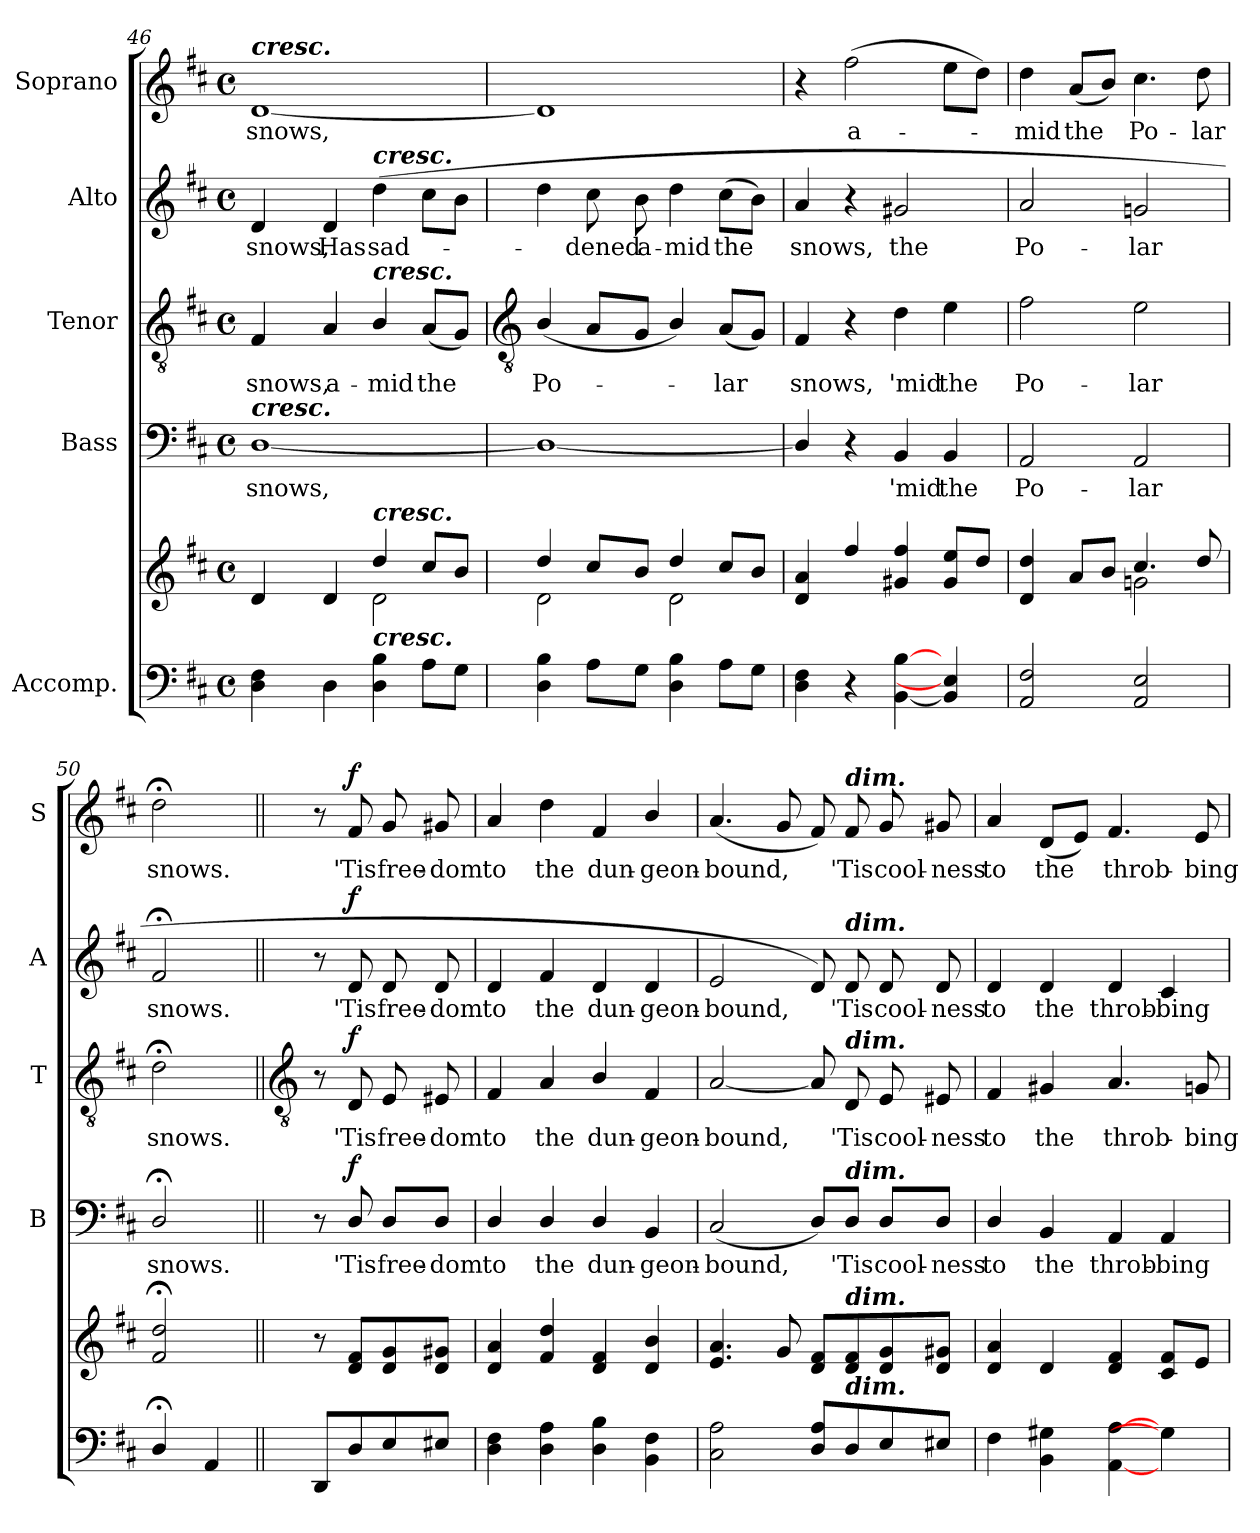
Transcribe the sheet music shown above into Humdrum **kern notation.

**kern	**kern	**dynam	**kern	**text	**dynam	**kern	**text	**dynam	**kern	**text	**dynam	**kern	**text	**dynam
*part5	*part5	*part5	*part4	*part4	*part4	*part3	*part3	*part3	*part2	*part2	*part2	*part1	*part1	*part1
*staff6	*staff5	*staff5/6	*staff4	*staff4	*staff4	*staff3	*staff3	*staff3	*staff2	*staff2	*staff2	*staff1	*staff1	*staff1
*I"Accomp.	*	*	*I"Bass	*	*	*I"Tenor	*	*	*I"Alto	*	*	*I"Soprano	*	*
*	*	*	*I'B	*	*	*I'T	*	*	*I'A	*	*	*I'S	*	*
*clefF4	*clefG2	*	*clefF4	*	*	*clefGv2	*	*	*clefG2	*	*	*clefG2	*	*
*k[f#c#]	*k[f#c#]	*	*k[f#c#]	*	*	*k[f#c#]	*	*	*k[f#c#]	*	*	*k[f#c#]	*	*
*D:	*D:	*	*D:	*	*	*D:	*	*	*D:	*	*	*D:	*	*
*M4/4	*M4/4	*	*M4/4	*	*	*M4/4	*	*	*M4/4	*	*	*M4/4	*	*
*met(c)	*met(c)	*	*met(c)	*	*	*met(c)	*	*	*met(c)	*	*	*met(c)	*	*
=46	=46	=46	=46	=46	=46	=46	=46	=46	=46	=46	=46	=46	=46	=46
*	*^	*	*	*	*	*	*	*	*	*	*	*	*	*
!	!	!	!	!	!	!	!	!	!	!	!	!	!LO:TX:a:Bi:t=cresc.	!	!
!	!	!	!	!LO:TX:a:Bi:t=cresc.	!	!	!	!	!	!	!	!	!	!	!
!	!	!	!	!	!LO:LY:b	!	!	!LO:LY:b	!	!	!LO:LY:b	!	!	!LO:LY:b	!
4D 4F#	4d	2ryy	.	[1D/	snows,	.	4F#	snows,	.	4d	snows,	.	[1d	snows,	.
!	!	!	!	!	!	!	!	!LO:LY:b	!	!	!LO:LY:b	!	!	!	!
4D	4d	.	.	.	.	.	4A	a-	.	4d	Has	.	.	.	.
!	!	!	!	!	!	!	!	!	!	!LO:TX:a:Bi:t=cresc.	!	!	!	!	!
!	!	!	!	!	!	!	!LO:TX:a:Bi:t=cresc.	!	!	!	!	!	!	!	!
!	!LO:TX:a:Bi:t=cresc.	!	!	!	!	!	!	!	!	!	!	!	!	!	!
!LO:TX:a:Bi:t=cresc.	!	!	!	!	!	!	!	!	!	!	!	!	!	!	!
!	!	!	!	!	!	!	!	!LO:LY:b	!	!	!LO:LY:b	!	!	!	!
4D\ 4B\	4dd/	2d\	.	.	.	.	4B/	-mid	.	(<4dd	sad-	.	.	.	.
!	!	!	!	!	!	!	!	!LO:LY:b	!	!	!	!	!	!	!
8AL	8cc#/L	.	.	.	.	.	(<8AL	the	.	8cc#L	.	.	.	.	.
8GJ	8b/J	.	.	.	.	.	8GJ)	.	.	8bJ	.	.	.	.	.
!!LO:LB:g=z
=47	=47	=47	=47	=47	=47	=47	=47	=47	=47	=47	=47	=47	=47	=47	=47
*	*	*	*	*	*	*	*clefGv2	*	*	*	*	*	*	*	*
!	!	!	!	!	!	!	!	!LO:LY:b	!	!	!	!	!	!	!
4D\ 4B\	4dd/	2d\	.	1D/_	.	.	(<4B/	Po-	.	4dd	.	.	1d]	.	.
!	!	!	!	!	!	!	!	!	!	!	!LO:LY:b	!	!	!	!
8AL	8cc#/L	.	.	.	.	.	8AL	.	.	8cc#	dened	.	.	.	.
!	!	!	!	!	!	!	!	!	!	!	!LO:LY:b	!	!	!	!
8GJ	8b/J	.	.	.	.	.	8GJ	.	.	8b	a-	.	.	.	.
!	!	!	!	!	!	!	!	!	!	!	!LO:LY:b	!	!	!	!
4D\ 4B\	4dd/	2d\	.	.	.	.	4B/)	.	.	4dd	-mid	.	.	.	.
!	!	!	!	!	!	!	!	!LO:LY:b	!	!	!LO:LY:b	!	!	!	!
8AL	8cc#/L	.	.	.	.	.	(<8AL	lar	.	(>8cc#L	the	.	.	.	.
8GJ	8b/J	.	.	.	.	.	8GJ)	.	.	8bJ)	.	.	.	.	.
=48	=48	=48	=48	=48	=48	=48	=48	=48	=48	=48	=48	=48	=48	=48	=48
!	!	!	!	!	!	!	!	!LO:LY:b	!	!	!LO:LY:b	!	!	!	!
4D\ 4F#\	4d 4a	1ryy	.	4D/]	.	.	4F#	snows,	.	4a	snows,	.	4r	.	.
!	!	!	!	!	!	!	!	!	!	!	!	!	!	!LO:LY:b	!
4r	4ff#	.	.	4r	.	.	4r	.	.	4r	.	.	(>2ff#	a-	.
!	!	!	!	!	!LO:LY:b	!	!	!LO:LY:b	!	!	!LO:LY:b	!	!	!	!
[4BB [4B	4g#X 4ff#	.	.	4BB	'mid	.	4d	'mid	.	2g#X	the	.	.	.	.
!	!	!	!	!	!LO:LY:b	!	!	!LO:LY:b	!	!	!	!	!	!	!
4BB] 4E]	8g# 8eeL	.	.	4BB	the	.	4e	the	.	.	.	.	8eeL	.	.
.	8ddJ	.	.	.	.	.	.	.	.	.	.	.	8ddJ)	.	.
=49	=49	=49	=49	=49	=49	=49	=49	=49	=49	=49	=49	=49	=49	=49	=49
!	!	!	!	!	!LO:LY:b	!	!	!LO:LY:b	!	!	!LO:LY:b	!	!	!LO:LY:b	!
2AA 2F#	4d 4dd	2ryy	.	2AA	Po-	.	2f#	Po-	.	2a	Po-	.	4dd	mid	.
!	!	!	!	!	!	!	!	!	!	!	!	!	!	!LO:LY:b	!
.	8aL	.	.	.	.	.	.	.	.	.	.	.	(<8aL	the	.
.	8bJ	.	.	.	.	.	.	.	.	.	.	.	8bJ)	.	.
!	!	!	!	!	!LO:LY:b	!	!	!LO:LY:b	!	!	!LO:LY:b	!	!	!LO:LY:b	!
2AA 2E	4.cc#/	2gn\	.	2AA	-lar	.	2e	-lar	.	2gn	-lar	.	4.cc#	Po-	.
!	!	!	!	!	!	!	!	!	!	!	!	!	!	!LO:LY:b	!
.	8dd/	.	.	.	.	.	.	.	.	.	.	.	8dd	-lar	.
=50	=50	=50	=50	=50	=50	=50	=50	=50	=50	=50	=50	=50	=50	=50	=50
!	!	!	!	!	!LO:LY:b	!	!	!LO:LY:b	!	!	!LO:LY:b	!	!	!LO:LY:b	!
4D;</	2f#;< 2dd;<	2ryy	.	2D;</	snows.	.	2d;<	snows.	.	2f#;<	snows.	.	2dd;<	snows.	.
4AA	.	.	.	.	.	.	.	.	.	.	.	.	.	.	.
*	*v	*v	*	*	*	*	*	*	*	*	*	*	*	*	*
!!LO:LB:g=z
=51||	=51||	=51||	=51||	=51||	=51||	=51||	=51||	=51||	=51||	=51||	=51||	=51||	=51||	=51||
*	*	*	*	*	*	*clefGv2	*	*	*	*	*	*	*	*
8DDL	8r	.	8r	.	.	8r	.	.	8r	.	.	8r	.	.
!	!	!LO:DY:b=2	!	!LO:LY:b	!	!	!LO:LY:b	!	!	!LO:LY:b	!	!	!LO:LY:b	!
!	!	!LO:DY:n=1:b	!	!	!LO:DY:b	!	!	!LO:DY:b	!	!	!LO:DY:b	!	!	!LO:DY:b
8D/	8d 8f#L	p f	8D/	'Tis	f	8D	'Tis	f	8d	'Tis	f	8f#	'Tis	f
!	!	!	!	!LO:LY:b	!	!	!LO:LY:b	!	!	!LO:LY:b	!	!	!LO:LY:b	!
8E/	8d 8g	.	8D/L	free-	.	8E	free-	.	8d	free-	.	8g	free-	.
!	!	!	!	!LO:LY:b	!	!	!LO:LY:b	!	!	!LO:LY:b	!	!	!LO:LY:b	!
8E#X/J	8d 8g#XJ	.	8D/J	-dom	.	8E#X	-dom	.	8d	-dom	.	8g#X	-dom	.
=52	=52	=52	=52	=52	=52	=52	=52	=52	=52	=52	=52	=52	=52	=52
!	!	!	!	!LO:LY:b	!	!	!LO:LY:b	!	!	!LO:LY:b	!	!	!LO:LY:b	!
4D\ 4F#\	4d 4a	.	4D/	to	.	4F#	to	.	4d	to	.	4a	to	.
!	!	!	!	!LO:LY:b	!	!	!LO:LY:b	!	!	!LO:LY:b	!	!	!LO:LY:b	!
4D\ 4A\	4f# 4dd	.	4D/	the	.	4A	the	.	4f#	the	.	4dd	the	.
!	!	!	!	!LO:LY:b	!	!	!LO:LY:b	!	!	!LO:LY:b	!	!	!LO:LY:b	!
4D\ 4B\	4d 4f#	.	4D/	dun-	.	4B/	dun-	.	4d	dun-	.	4f#	dun-	.
!	!	!	!	!LO:LY:b	!	!	!LO:LY:b	!	!	!LO:LY:b	!	!	!LO:LY:b	!
4BB 4F#	4d/ 4b/	.	4BB	-geon-	.	4F#	-geon-	.	4d	-geon-	.	4b/	-geon-	.
=53	=53	=53	=53	=53	=53	=53	=53	=53	=53	=53	=53	=53	=53	=53
!	!	!	!	!LO:LY:b	!	!	!LO:LY:b	!	!	!LO:LY:b	!	!	!LO:LY:b	!
2C# 2A	4.e 4.a	.	(<2C#	-bound,	.	[2A	-bound,	.	2e	-bound,	.	(<4.a	-bound,	.
.	8g	.	.	.	.	.	.	.	.	.	.	8g	.	.
8D\ 8A\L	8d 8f#L	.	8D/L)	.	.	8A]	.	.	8d)	.	.	8f#)	.	.
!	!	!	!	!	!	!	!	!	!	!	!	!LO:TX:a:Bi:t=dim.	!	!
!	!	!	!	!	!	!	!	!	!LO:TX:a:Bi:t=dim.	!	!	!	!	!
!	!	!	!	!	!	!LO:TX:a:Bi:t=dim.	!	!	!	!	!	!	!	!
!	!	!	!LO:TX:a:Bi:t=dim.	!	!	!	!	!	!	!	!	!	!	!
!	!LO:TX:a:Bi:t=dim.	!	!	!	!	!	!	!	!	!	!	!	!	!
!LO:TX:a:Bi:t=dim.	!	!	!	!	!	!	!	!	!	!	!	!	!	!
!	!	!	!	!LO:LY:b	!	!	!LO:LY:b	!	!	!LO:LY:b	!	!	!LO:LY:b	!
8D\	8d 8f#	.	8D/J	'Tis	.	8D	'Tis	.	8d	'Tis	.	8f#	'Tis	.
!	!	!	!	!LO:LY:b	!	!	!LO:LY:b	!	!	!LO:LY:b	!	!	!LO:LY:b	!
8E/	8d 8g	.	8D/L	cool-	.	8E	cool-	.	8d	cool-	.	8g	cool-	.
!	!	!	!	!LO:LY:b	!	!	!LO:LY:b	!	!	!LO:LY:b	!	!	!LO:LY:b	!
8E#X/J	8d 8g#XJ	.	8D/J	-ness	.	8E#X	-ness	.	8d	-ness	.	8g#X	-ness	.
=54	=54	=54	=54	=54	=54	=54	=54	=54	=54	=54	=54	=54	=54	=54
!	!	!	!	!LO:LY:b	!	!	!LO:LY:b	!	!	!LO:LY:b	!	!	!LO:LY:b	!
4F#\	4d 4a	.	4D/	to	.	4F#	to	.	4d	to	.	4a	to	.
!	!	!	!	!LO:LY:b	!	!	!LO:LY:b	!	!	!LO:LY:b	!	!	!LO:LY:b	!
4BB 4G#X	4d	.	4BB	the	.	4G#X	the	.	4d	the	.	(<8dL	the	.
.	.	.	.	.	.	.	.	.	.	.	.	8eJ)	.	.
!	!	!	!	!LO:LY:b	!	!	!LO:LY:b	!	!	!LO:LY:b	!	!	!LO:LY:b	!
[4AA [4A	4d 4f#	.	4AA	throb-	.	4.A	throb-	.	4d	throb-	.	4.f#	throb-	.
!	!	!	!	!LO:LY:b	!	!	!	!	!	!LO:LY:b	!	!	!	!
4G]	8c# 8f#L	.	4AA	-bing	.	.	.	.	4c#	-bing	.	.	.	.
!	!	!	!	!	!	!	!LO:LY:b	!	!	!	!	!	!LO:LY:b	!
.	8eJ	.	.	.	.	8Gn	-bing	.	.	.	.	8e	-bing	.
=	=	=	=	=	=	=	=	=	=	=	=	=	=	=
*-	*-	*-	*-	*-	*-	*-	*-	*-	*-	*-	*-	*-	*-	*-
